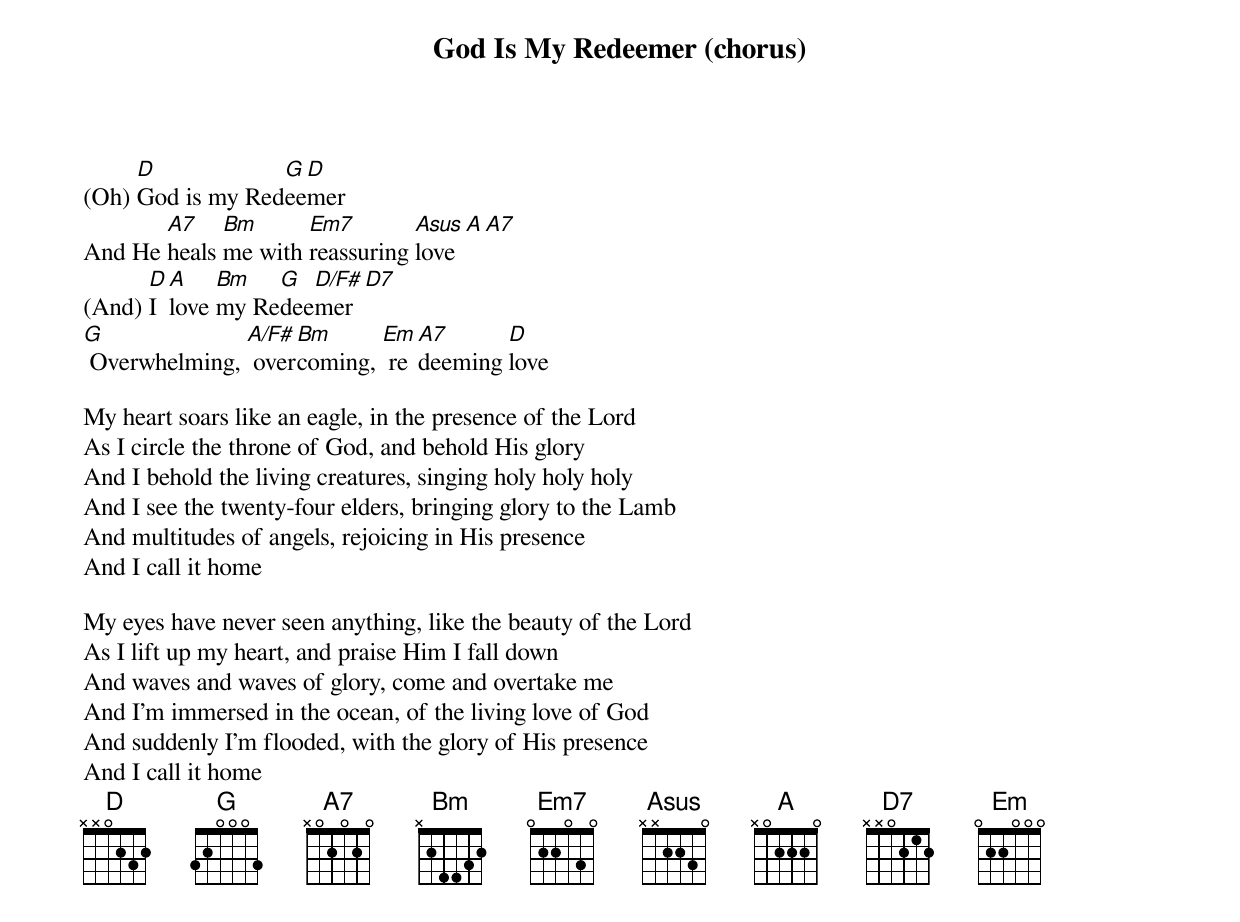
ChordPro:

{title: God Is My Redeemer (chorus)}
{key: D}
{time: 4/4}
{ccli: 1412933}
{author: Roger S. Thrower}
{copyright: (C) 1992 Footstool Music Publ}

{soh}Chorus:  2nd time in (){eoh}
(Oh) [D]God is my Red[G]ee[D]mer
And He [A7]heals [Bm]me with [Em7]reassuring [Asus]love [A][A7]
(And) [D]I [A]love [Bm]my Re[G]dee[D/F#]mer [D7]
[G] Overwhelming, [A/F#] over[Bm]coming, [Em] re[A7]deeming [D]love

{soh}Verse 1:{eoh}
My heart soars like an eagle, in the presence of the Lord
As I circle the throne of God, and behold His glory
And I behold the living creatures, singing holy holy holy
And I see the twenty-four elders, bringing glory to the Lamb
And multitudes of angels, rejoicing in His presence
And I call it home

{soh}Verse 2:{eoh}
My eyes have never seen anything, like the beauty of the Lord
As I lift up my heart, and praise Him I fall down
And waves and waves of glory, come and overtake me
And I'm immersed in the ocean, of the living love of God
And suddenly I'm flooded, with the glory of His presence
And I call it home
